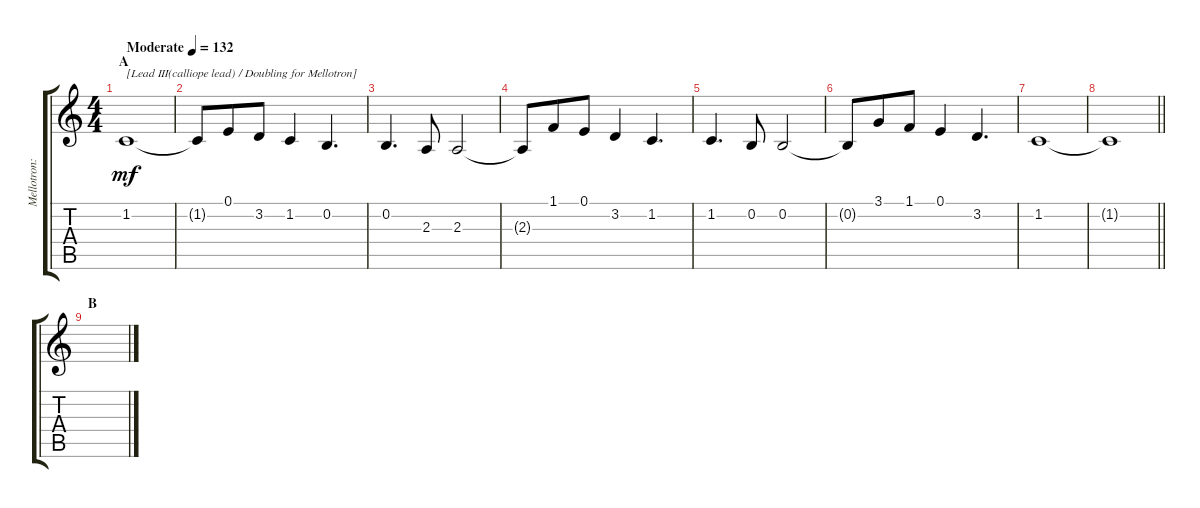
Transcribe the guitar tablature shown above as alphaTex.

\track ("Mellotron: Elton John" "Mellotron:") {instrument lead3calliope}
\staff {score tabs}
\tuning (E4 B3 G3 D3 A2 E2) {hide}
\ts (4 4)
\section ("" "A")
\tempo (132 "Moderate")
\clef g2
\ks c
1.2.1{txt "[Lead III(calliope lead) / Doubling for Mellotron]" dy mf instrument lead3calliope} |
1.2{t}.8{beam merge} 0.1.8{beam merge} 3.2.8 1.2.4 0.2.4{d} |
0.2.4{d} 2.3.8 2.3.2 |
2.3{t}.8 1.1.8{beam merge} 0.1.8 3.2.4 1.2.4{d} |
1.2.4{d} 0.2.8 0.2.2 |
0.2{t}.8 3.1.8{beam merge} 1.1.8 0.1.4 3.2.4{d} |
1.2.1 |
\barLineRight lightlight
1.2{t}.1 |
\section ("" "B")
